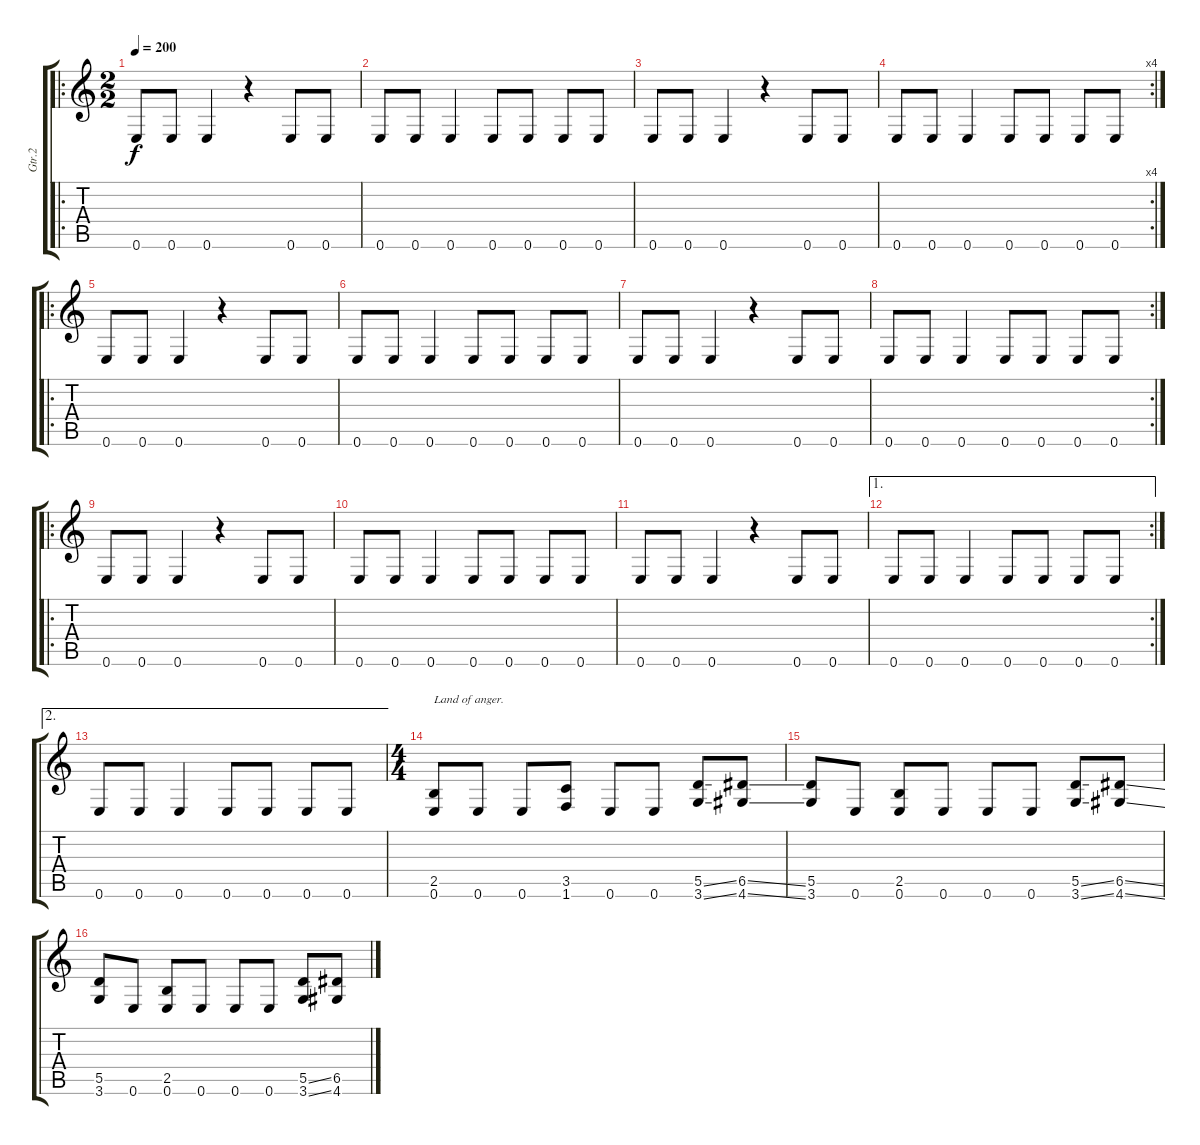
\track ("Gtr.2" "Gtr.2") {instrument distortionguitar}
\staff {score tabs}
\tuning (E4 B3 G3 D3 A2 E2) {hide}
\ro
\ts (2 2)
\tempo 200
\clef g2
\ks c
0.6.8{dy f} 0.6.8 0.6.4 r.4 0.6.8 0.6.8 |
0.6.8 0.6.8 0.6.4 0.6.8 0.6.8 0.6.8 0.6.8 |
0.6.8 0.6.8 0.6.4 r.4 0.6.8 0.6.8 |
\rc 4
0.6.8 0.6.8 0.6.4 0.6.8 0.6.8 0.6.8 0.6.8 |
\ro
0.6.8 0.6.8 0.6.4 r.4 0.6.8 0.6.8 |
0.6.8 0.6.8 0.6.4 0.6.8 0.6.8 0.6.8 0.6.8 |
0.6.8 0.6.8 0.6.4 r.4 0.6.8 0.6.8 |
\rc 2
0.6.8 0.6.8 0.6.4 0.6.8 0.6.8 0.6.8 0.6.8 |
\ro
0.6.8 0.6.8 0.6.4 r.4 0.6.8 0.6.8 |
0.6.8 0.6.8 0.6.4 0.6.8 0.6.8 0.6.8 0.6.8 |
0.6.8 0.6.8 0.6.4 r.4 0.6.8 0.6.8 |
\ae 1
\rc 2
0.6.8 0.6.8 0.6.4 0.6.8 0.6.8 0.6.8 0.6.8 |
\ae 2
0.6.8 0.6.8 0.6.4 0.6.8 0.6.8 0.6.8 0.6.8 |
\ts (4 4)
(2.5 0.6).8{txt "Land of anger."} 0.6.8 0.6.8 (3.5 1.6).8 0.6.8 0.6.8 (5.5{ss} 3.6{ss}).8 (6.5{ss} 4.6{ss}).8 |
(5.5 3.6).8 0.6.8 (2.5 0.6).8 0.6.8 0.6.8 0.6.8 (5.5{ss} 3.6{ss}).8 (6.5{ss} 4.6{ss}).8 |
(5.5 3.6).8 0.6.8 (2.5 0.6).8 0.6.8 0.6.8 0.6.8 (5.5{ss} 3.6{ss}).8 (6.5{ss} 4.6{ss}).8
